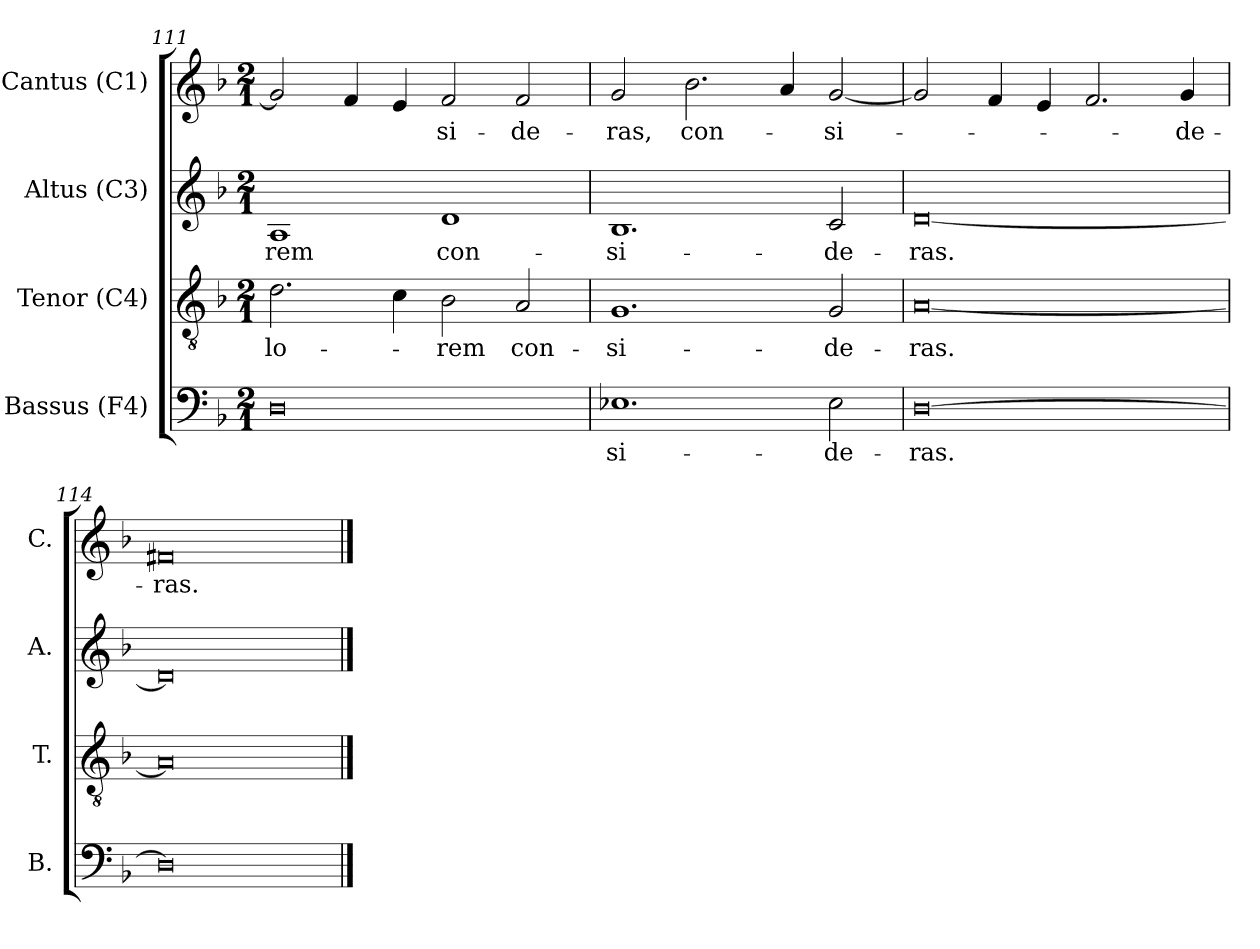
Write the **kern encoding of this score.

**kern	**text	**kern	**text	**kern	**text	**kern	**text
*part4	*part4	*part3	*part3	*part2	*part2	*part1	*part1
*staff4	*staff4	*staff3	*staff3	*staff2	*staff2	*staff1	*staff1
*I"Bassus (F4)	*	*I"Tenor (C4)	*	*I"Altus (C3)	*	*I"Cantus (C1)	*
*I'B.	*	*I'T.	*	*I'A.	*	*I'C.	*
*clefF4	*	*clefGv2	*	*clefG2	*	*clefG2	*
*	*	*ITrd7c12	*	*ITrd7c12	*	*ITrd7c12	*
*k[b-]	*	*k[b-]	*	*k[b-]	*	*k[b-]	*
*F:	*	*F:	*	*F:	*	*F:	*
*M2/1	*	*M2/1	*	*M2/1	*	*M2/1	*
=111	=111	=111	=111	=111	=111	=111	=111
!	!	!	!LO:LY:b:color=#000000	!	!	!	!
!	!	!	!	!	!LO:LY:b:color=#000000	!	!
0Di	.	2.Di\	-lo-	1AAi	-rem	2Gi/]	.
.	.	.	.	.	.	4Fi/	.
.	.	4Ci\	.	.	.	4Ei/	.
!	!	!	!LO:LY:b:color=#000000	!	!	!	!
!	!	!	!	!	!LO:LY:b:color=#000000	!	!
!	!	!	!	!	!	!	!LO:LY:b:color=#000000
.	.	2BB-i\	-rem	1Di	con-	2Fi/	-si-
!	!	!	!LO:LY:b:color=#000000	!	!	!	!
!	!	!	!	!	!	!	!LO:LY:b:color=#000000
.	.	2AAi/	con-	.	.	2Fi/	-de-
!!LO:PB:g=z
=112	=112	=112	=112	=112	=112	=112	=112
!	!LO:LY:b:color=#000000	!	!	!	!	!	!
!	!	!	!LO:LY:b:color=#000000	!	!	!	!
!	!	!	!	!	!LO:LY:b:color=#000000	!	!
!	!	!	!	!	!	!	!LO:LY:b:color=#000000
1.E-Xi	-si-	1.GGi	-si-	1.BB-i	-si-	2Gi/	-ras,
!	!	!	!	!	!	!	!LO:LY:b:color=#000000
.	.	.	.	.	.	2.B-i\	con-
.	.	.	.	.	.	4Ai/	.
!	!LO:LY:b:color=#000000	!	!	!	!	!	!
!	!	!	!LO:LY:b:color=#000000	!	!	!	!
!	!	!	!	!	!LO:LY:b:color=#000000	!	!
!	!	!	!	!	!	!	!LO:LY:b:color=#000000
2E-i\	-de-	2GGi/	-de-	2Ci/	-de-	[2Gi/	-si-
=113	=113	=113	=113	=113	=113	=113	=113
!	!LO:LY:b:color=#000000	!	!	!	!	!	!
!	!	!	!LO:LY:b:color=#000000	!	!	!	!
!	!	!	!	!	!LO:LY:b:color=#000000	!	!
[0Di	-ras.	[0AAi	-ras.	[0Di	-ras.	2Gi/]	.
.	.	.	.	.	.	4Fi/	.
.	.	.	.	.	.	4Ei/	.
.	.	.	.	.	.	2.Fi/	.
!	!	!	!	!	!	!	!LO:LY:b:color=#000000
.	.	.	.	.	.	4Gi/	-de-
=114	=114	=114	=114	=114	=114	=114	=114
!	!	!	!	!	!	!	!LO:LY:b:color=#000000
0Di]	.	0AAi]	.	0Di]	.	0F#Xi	-ras.
==	==	==	==	==	==	==	==
*-	*-	*-	*-	*-	*-	*-	*-
